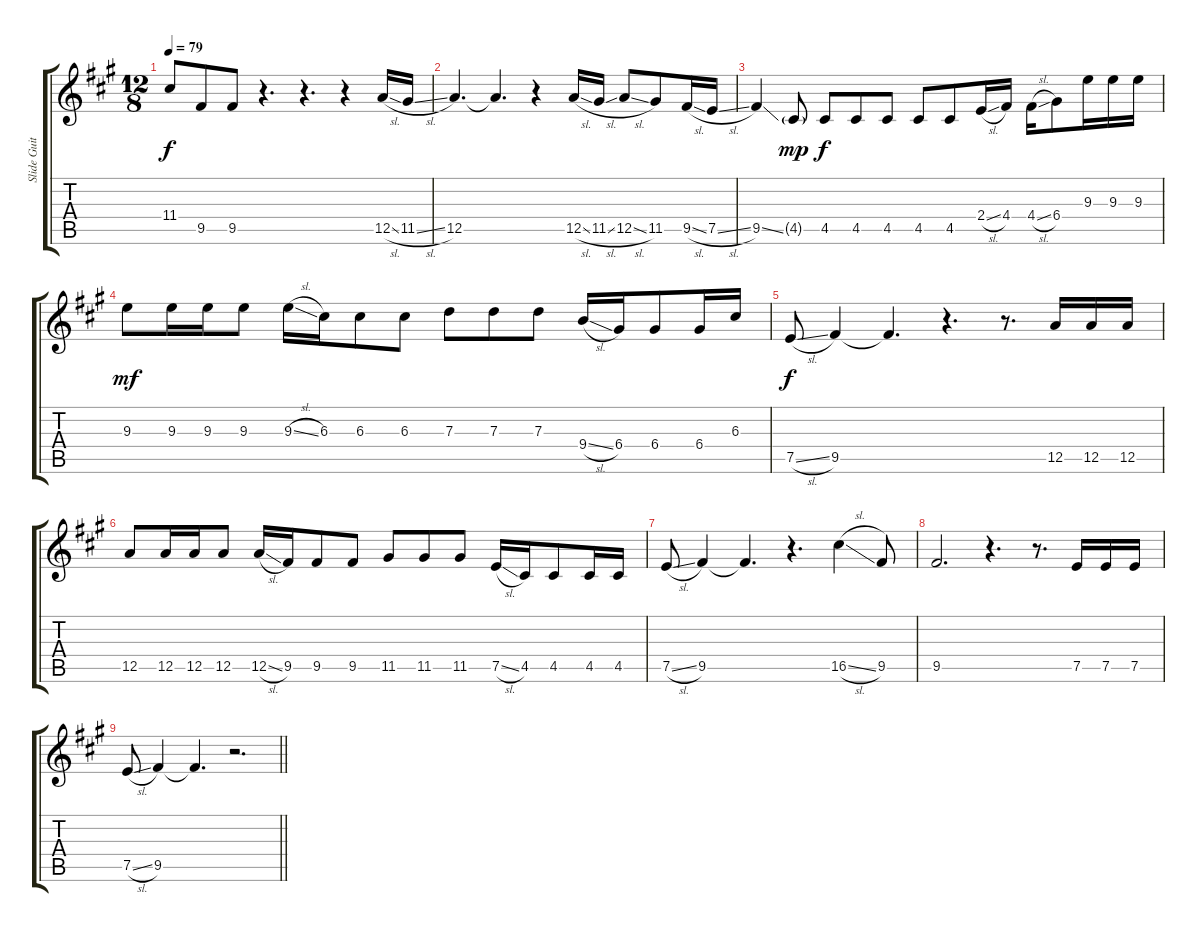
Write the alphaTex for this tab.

\track ("Slide Guitar" "Slide Guit") {instrument acousticguitarsteel}
\staff {score tabs}
\tuning (E4 B3 G3 D3 A2 E2) {hide}
\ts (12 8)
\tempo 79
\clef g2
\ks f#minor
11.4.8{dy f} 9.5.8 9.5.8 r.4{d} r.4{d} r.4 12.5{sl}.16 11.5{sl}.16 |
12.5.4{d} 12.5{t}.4{d} r.4 12.5{sl}.16 11.5{sl}.16 12.5{sl}.8 11.5.8 9.5{sl}.16 7.5{sl}.16 |
9.5{ss}.4 4.5{g}.8{dy mp} 4.5.8{dy f} 4.5.8 4.5.8 4.5.8 4.5.8 2.4{sl}.16 4.4.16 4.4{sl}.16 6.4.8 9.3.16 9.3.16 9.3.16 |
9.3.8{dy mf} 9.3.16 9.3.16 9.3.8 9.3{sl}.16 6.3.16 6.3.8 6.3.8 7.3.8 7.3.8 7.3.8 9.4{sl}.16 6.4.16 6.4.8 6.4.16 6.3.16 |
7.5{sl}.8{dy f} 9.5.4 9.5{t}.4{d} r.4{d} r.8{d} 12.5.16 12.5.16 12.5.16 |
12.5.8 12.5.16 12.5.16 12.5.8 12.5{sl}.16 9.5.16 9.5.8 9.5.8 11.5.8 11.5.8 11.5.8 7.5{sl}.16 4.5.16 4.5.8 4.5.16 4.5.16 |
7.5{sl}.8 9.5.4 9.5{t}.4{d} r.4{d} 16.5{sl}.4 9.5.8 |
9.5.2{d} r.4{d} r.8{d} 7.5.16 7.5.16 7.5.16 |
\barLineRight lightlight
7.5{sl}.8 9.5.4 9.5{t}.4{d} r.2{d}
